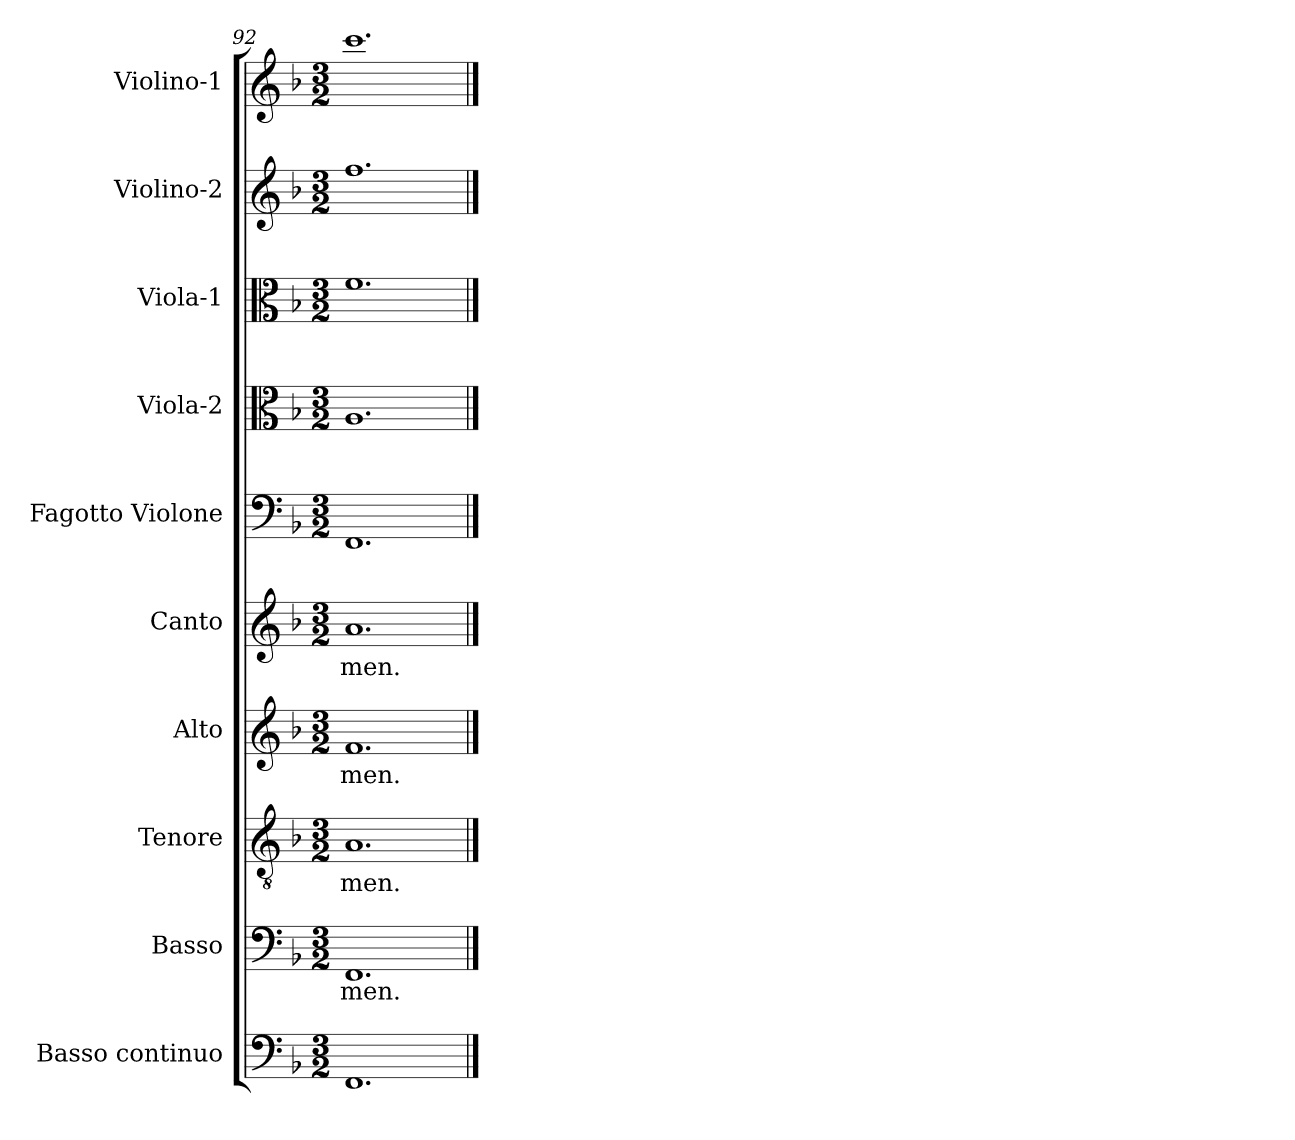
**kern	**kern	**text	**kern	**text	**kern	**text	**kern	**text	**kern	**kern	**kern	**kern	**kern
*part10	*part9	*part9	*part8	*part8	*part7	*part7	*part6	*part6	*part5	*part4	*part3	*part2	*part1
*staff10	*staff9	*staff9	*staff8	*staff8	*staff7	*staff7	*staff6	*staff6	*staff5	*staff4	*staff3	*staff2	*staff1
*I"Basso continuo	*I"Basso	*	*I"Tenore	*	*I"Alto	*	*I"Canto	*	*I"Fagotto Violone	*I"Viola-2	*I"Viola-1	*I"Violino-2	*I"Violino-1
*I'BC	*I'B	*	*I'T	*	*I'A	*	*I'C	*	*I'Fg	*I'Va2	*I'Va1	*I'Vi2	*I'Vi1
*clefF4	*clefF4	*	*clefGv2	*	*clefG2	*	*clefG2	*	*clefF4	*clefC3	*clefC3	*clefG2	*clefG2
*k[b-]	*k[b-]	*	*k[b-]	*	*k[b-]	*	*k[b-]	*	*k[b-]	*k[b-]	*k[b-]	*k[b-]	*k[b-]
*F:	*F:	*	*F:	*	*F:	*	*F:	*	*F:	*F:	*F:	*F:	*F:
*M3/2	*M3/2	*	*M3/2	*	*M3/2	*	*M3/2	*	*M3/2	*M3/2	*M3/2	*M3/2	*M3/2
=92	=92	=92	=92	=92	=92	=92	=92	=92	=92	=92	=92	=92	=92
!	!	!LO:LY:b	!	!	!	!	!	!	!	!	!	!	!
!	!	!	!	!LO:LY:b	!	!	!	!	!	!	!	!	!
!	!	!	!	!	!	!LO:LY:b	!	!	!	!	!	!	!
!	!	!	!	!	!	!	!	!LO:LY:b	!	!	!	!	!
1.FF	1.FF	-men.	1.A	-men.	1.f	-men.	1.a	-men.	1.FF	1.A	1.f	1.ff	1.ccc
==	==	==	==	==	==	==	==	==	==	==	==	==	==
*-	*-	*-	*-	*-	*-	*-	*-	*-	*-	*-	*-	*-	*-
